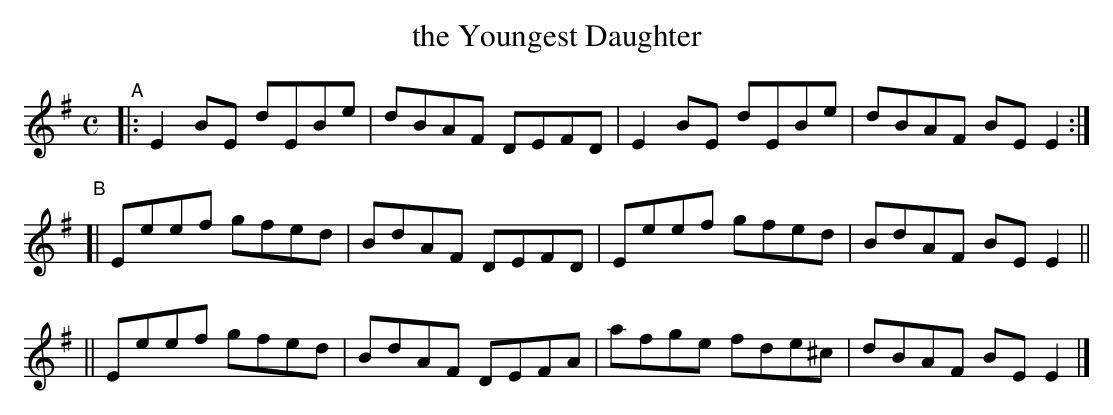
X:1
T: the Youngest Daughter
M: C
L: 1/8
K: Em
"^A"\
|: E2BE dEBe | dBAF DEFD | E2BE dEBe | dBAF BEE2 :|
"^B"\
[| Eeef gfed | BdAF DEFD | Eeef gfed | BdAF BEE2 ||
|| Eeef gfed | BdAF DEFA | afge fde^c | dBAF BEE2 |]
